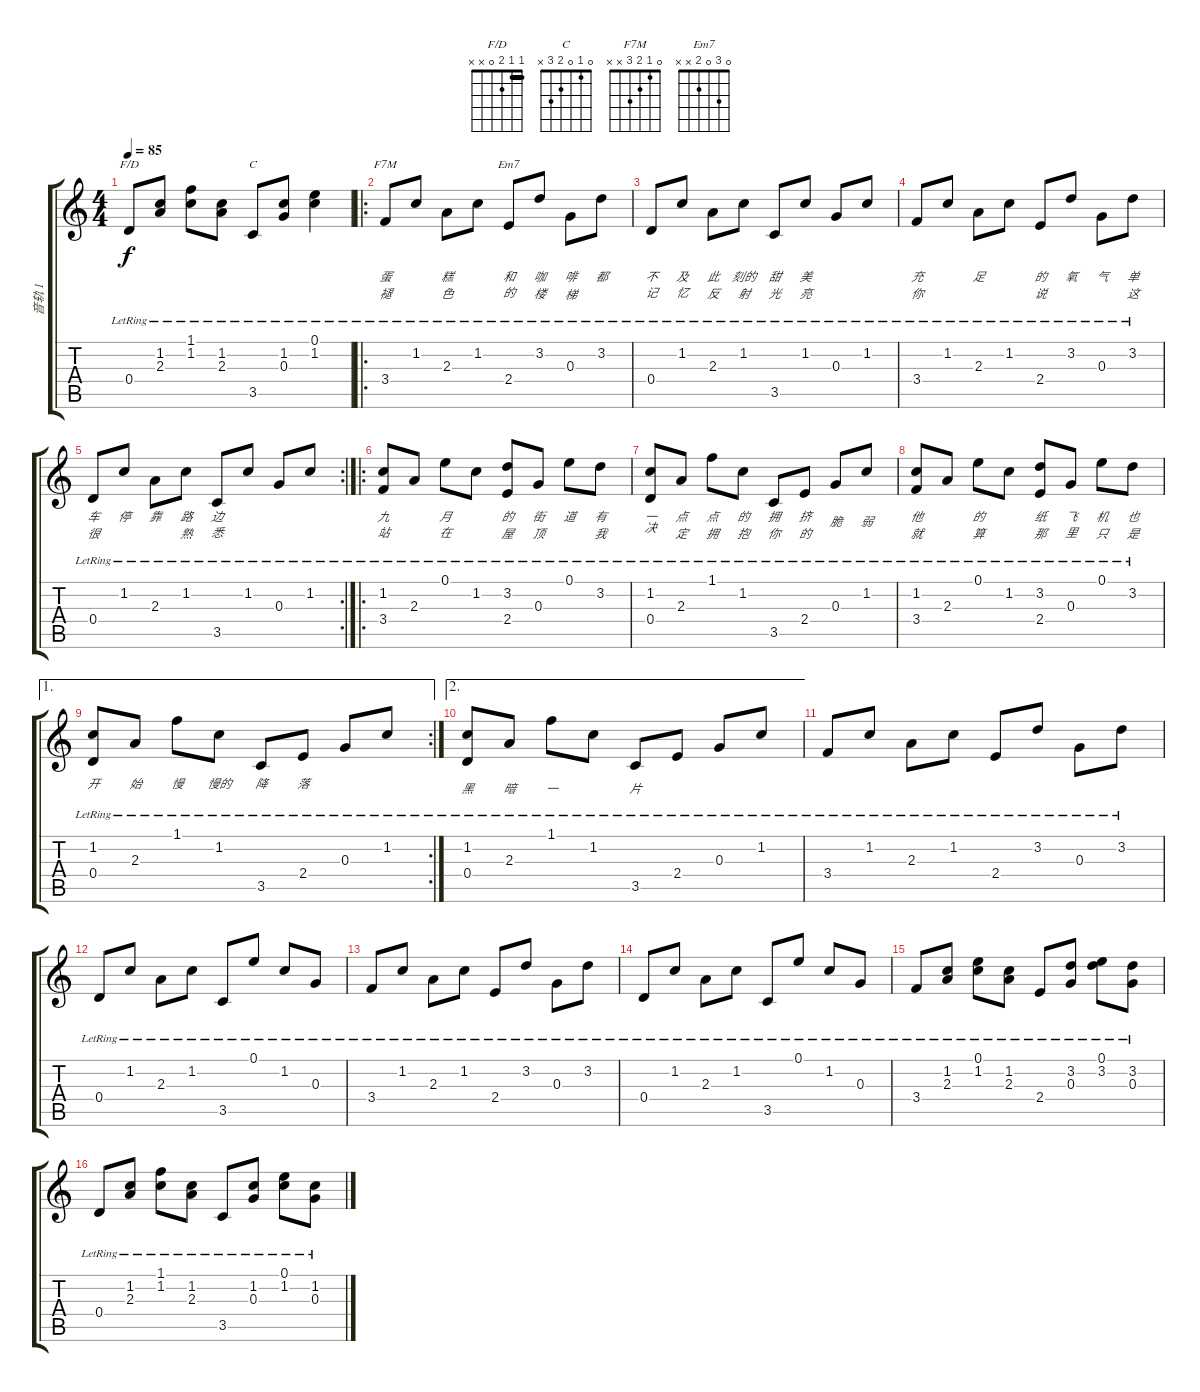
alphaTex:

\track ("音轨 1" "音轨 1") {instrument acousticguitarsteel}
\staff {score tabs}
\tuning (E4 B3 G3 D3 A2 E2) {hide}
\chord ("F/D" 1 1 2 0 x x) {barre 1}
\chord ("C" 0 1 0 2 3 x)
\chord ("F7M" 0 1 2 3 x x)
\chord ("Em7" 0 3 0 2 x x)
\ts (4 4)
\tempo 85
\clef g2
\ks c
0.4{lr}.8{ch "F/D" lyrics (0 "") lyrics (1 "") lyrics (2 "") lyrics (3 "") lyrics (4 "") dy f} (1.2{lr} 2.3{lr}).8{lyrics (0 "") lyrics (1 "") lyrics (2 "") lyrics (3 "") lyrics (4 "")} (1.1{lr} 1.2{lr}).8{lyrics (0 "") lyrics (1 "") lyrics (2 "") lyrics (3 "") lyrics (4 "")} (1.2{lr} 2.3{lr}).8{lyrics (0 "") lyrics (1 "") lyrics (2 "") lyrics (3 "") lyrics (4 "")} 3.5{lr}.8{ch "C" lyrics (0 "") lyrics (1 "") lyrics (2 "") lyrics (3 "") lyrics (4 "")} (1.2{lr} 0.3{lr}).8{lyrics (0 "") lyrics (1 "") lyrics (2 "") lyrics (3 "") lyrics (4 "")} (0.1{lr} 1.2{lr}).4{lyrics (0 "") lyrics (1 "") lyrics (2 "") lyrics (3 "") lyrics (4 "")} |
\ro
3.4{lr}.8{ch "F7M" lyrics (0 "蛋") lyrics (1 "褪") lyrics (2 "") lyrics (3 "") lyrics (4 "") volume 12} 1.2{lr}.8{lyrics (0 "") lyrics (1 "") lyrics (2 "") lyrics (3 "") lyrics (4 "")} 2.3{lr}.8{lyrics (0 "糕") lyrics (1 "色") lyrics (2 "") lyrics (3 "") lyrics (4 "")} 1.2{lr}.8{lyrics (0 "") lyrics (1 "") lyrics (2 "") lyrics (3 "") lyrics (4 "")} 2.4{lr}.8{ch "Em7" lyrics (0 "和") lyrics (1 "的") lyrics (2 "") lyrics (3 "") lyrics (4 "")} 3.2{lr}.8{lyrics (0 "咖") lyrics (1 "楼") lyrics (2 "") lyrics (3 "") lyrics (4 "")} 0.3{lr}.8{lyrics (0 "啡") lyrics (1 "梯") lyrics (2 "") lyrics (3 "") lyrics (4 "")} 3.2{lr}.8{lyrics (0 "都") lyrics (1 "") lyrics (2 "") lyrics (3 "") lyrics (4 "")} |
0.4{lr}.8{lyrics (0 "不") lyrics (1 "记") lyrics (2 "") lyrics (3 "") lyrics (4 "")} 1.2{lr}.8{lyrics (0 "及") lyrics (1 "忆") lyrics (2 "") lyrics (3 "") lyrics (4 "")} 2.3{lr}.8{lyrics (0 "此") lyrics (1 "反") lyrics (2 "") lyrics (3 "") lyrics (4 "")} 1.2{lr}.8{lyrics (0 "刻的") lyrics (1 "射") lyrics (2 "") lyrics (3 "") lyrics (4 "")} 3.5{lr}.8{lyrics (0 "甜") lyrics (1 "光") lyrics (2 "") lyrics (3 "") lyrics (4 "")} 1.2{lr}.8{lyrics (0 "美") lyrics (1 "亮") lyrics (2 "") lyrics (3 "") lyrics (4 "")} 0.3{lr}.8{lyrics (0 "") lyrics (1 "") lyrics (2 "") lyrics (3 "") lyrics (4 "")} 1.2{lr}.8{lyrics (0 "") lyrics (1 "") lyrics (2 "") lyrics (3 "") lyrics (4 "")} |
3.4{lr}.8{lyrics (0 "充") lyrics (1 "你") lyrics (2 "") lyrics (3 "") lyrics (4 "")} 1.2{lr}.8{lyrics (0 "") lyrics (1 "") lyrics (2 "") lyrics (3 "") lyrics (4 "")} 2.3{lr}.8{lyrics (0 "足") lyrics (1 "") lyrics (2 "") lyrics (3 "") lyrics (4 "")} 1.2{lr}.8{lyrics (0 "") lyrics (1 "") lyrics (2 "") lyrics (3 "") lyrics (4 "")} 2.4{lr}.8{lyrics (0 "的") lyrics (1 "说") lyrics (2 "") lyrics (3 "") lyrics (4 "")} 3.2{lr}.8{lyrics (0 "氧") lyrics (1 "") lyrics (2 "") lyrics (3 "") lyrics (4 "")} 0.3{lr}.8{lyrics (0 "气") lyrics (1 "") lyrics (2 "") lyrics (3 "") lyrics (4 "")} 3.2{lr}.8{lyrics (0 "单") lyrics (1 "这") lyrics (2 "") lyrics (3 "") lyrics (4 "")} |
\rc 2
0.4{lr}.8{lyrics (0 "车") lyrics (1 "很") lyrics (2 "") lyrics (3 "") lyrics (4 "")} 1.2{lr}.8{lyrics (0 "停") lyrics (1 "") lyrics (2 "") lyrics (3 "") lyrics (4 "")} 2.3{lr}.8{lyrics (0 "靠") lyrics (1 "") lyrics (2 "") lyrics (3 "") lyrics (4 "")} 1.2{lr}.8{lyrics (0 "路") lyrics (1 "熟") lyrics (2 "") lyrics (3 "") lyrics (4 "")} 3.5{lr}.8{lyrics (0 "边") lyrics (1 "悉") lyrics (2 "") lyrics (3 "") lyrics (4 "")} 1.2{lr}.8{lyrics (0 "") lyrics (1 "") lyrics (2 "") lyrics (3 "") lyrics (4 "")} 0.3{lr}.8{lyrics (0 "") lyrics (1 "") lyrics (2 "") lyrics (3 "") lyrics (4 "")} 1.2{lr}.8{lyrics (0 "") lyrics (1 "") lyrics (2 "") lyrics (3 "") lyrics (4 "")} |
\ro
(1.2 3.4{lr}).8{lyrics (0 "九") lyrics (1 "站") lyrics (2 "") lyrics (3 "") lyrics (4 "")} 2.3{lr}.8{lyrics (0 "") lyrics (1 "") lyrics (2 "") lyrics (3 "") lyrics (4 "")} 0.1{lr}.8{lyrics (0 "月") lyrics (1 "在") lyrics (2 "") lyrics (3 "") lyrics (4 "")} 1.2{lr}.8{lyrics (0 "") lyrics (1 "") lyrics (2 "") lyrics (3 "") lyrics (4 "")} (3.2 2.4{lr}).8{lyrics (0 "的") lyrics (1 "屋") lyrics (2 "") lyrics (3 "") lyrics (4 "")} 0.3{lr}.8{lyrics (0 "街") lyrics (1 "顶") lyrics (2 "") lyrics (3 "") lyrics (4 "")} 0.1{lr}.8{lyrics (0 "道") lyrics (1 "") lyrics (2 "") lyrics (3 "") lyrics (4 "")} 3.2{lr}.8{lyrics (0 "有") lyrics (1 "我") lyrics (2 "") lyrics (3 "") lyrics (4 "")} |
(1.2 0.4{lr}).8{lyrics (0 "一") lyrics (1 "决") lyrics (2 "") lyrics (3 "") lyrics (4 "")} 2.3{lr}.8{lyrics (0 "点") lyrics (1 "定") lyrics (2 "") lyrics (3 "") lyrics (4 "")} 1.1{lr}.8{lyrics (0 "点") lyrics (1 "拥") lyrics (2 "") lyrics (3 "") lyrics (4 "")} 1.2{lr}.8{lyrics (0 "的") lyrics (1 "抱") lyrics (2 "") lyrics (3 "") lyrics (4 "")} 3.5{lr}.8{lyrics (0 "拥") lyrics (1 "你") lyrics (2 "") lyrics (3 "") lyrics (4 "")} 2.4{lr}.8{lyrics (0 "挤") lyrics (1 "的") lyrics (2 "") lyrics (3 "") lyrics (4 "")} 0.3{lr}.8{lyrics (0 "") lyrics (1 "脆") lyrics (2 "") lyrics (3 "") lyrics (4 "")} 1.2{lr}.8{lyrics (0 "") lyrics (1 "弱") lyrics (2 "") lyrics (3 "") lyrics (4 "")} |
(1.2 3.4{lr}).8{lyrics (0 "他") lyrics (1 "就") lyrics (2 "") lyrics (3 "") lyrics (4 "")} 2.3{lr}.8{lyrics (0 "") lyrics (1 "") lyrics (2 "") lyrics (3 "") lyrics (4 "")} 0.1{lr}.8{lyrics (0 "的") lyrics (1 "算") lyrics (2 "") lyrics (3 "") lyrics (4 "")} 1.2{lr}.8{lyrics (0 "") lyrics (1 "") lyrics (2 "") lyrics (3 "") lyrics (4 "")} (3.2 2.4{lr}).8{lyrics (0 "纸") lyrics (1 "那") lyrics (2 "") lyrics (3 "") lyrics (4 "")} 0.3{lr}.8{lyrics (0 "飞") lyrics (1 "里") lyrics (2 "") lyrics (3 "") lyrics (4 "")} 0.1{lr}.8{lyrics (0 "机") lyrics (1 "只") lyrics (2 "") lyrics (3 "") lyrics (4 "")} 3.2{lr}.8{lyrics (0 "也") lyrics (1 "是") lyrics (2 "") lyrics (3 "") lyrics (4 "")} |
\ae 1
\rc 2
(1.2 0.4{lr}).8{lyrics (0 "开") lyrics (1 "") lyrics (2 "") lyrics (3 "") lyrics (4 "")} 2.3{lr}.8{lyrics (0 "始") lyrics (1 "") lyrics (2 "") lyrics (3 "") lyrics (4 "")} 1.1{lr}.8{lyrics (0 "慢") lyrics (1 "") lyrics (2 "") lyrics (3 "") lyrics (4 "")} 1.2{lr}.8{lyrics (0 "慢的") lyrics (1 "") lyrics (2 "") lyrics (3 "") lyrics (4 "")} 3.5{lr}.8{lyrics (0 "降") lyrics (1 "") lyrics (2 "") lyrics (3 "") lyrics (4 "")} 2.4{lr}.8{lyrics (0 "落") lyrics (1 "") lyrics (2 "") lyrics (3 "") lyrics (4 "")} 0.3{lr}.8{lyrics (0 "") lyrics (1 "") lyrics (2 "") lyrics (3 "") lyrics (4 "")} 1.2{lr}.8{lyrics (0 "") lyrics (1 "") lyrics (2 "") lyrics (3 "") lyrics (4 "")} |
\ae 2
(1.2 0.4{lr}).8{lyrics (0 "") lyrics (1 "黑") lyrics (2 "") lyrics (3 "") lyrics (4 "")} 2.3{lr}.8{lyrics (0 "") lyrics (1 "暗") lyrics (2 "") lyrics (3 "") lyrics (4 "")} 1.1{lr}.8{lyrics (0 "") lyrics (1 "一") lyrics (2 "") lyrics (3 "") lyrics (4 "")} 1.2{lr}.8{lyrics (0 "") lyrics (1 "") lyrics (2 "") lyrics (3 "") lyrics (4 "")} 3.5{lr}.8{lyrics (0 "") lyrics (1 "片") lyrics (2 "") lyrics (3 "") lyrics (4 "")} 2.4{lr}.8{lyrics (0 "") lyrics (1 "") lyrics (2 "") lyrics (3 "") lyrics (4 "")} 0.3{lr}.8{lyrics (0 "") lyrics (1 "") lyrics (2 "") lyrics (3 "") lyrics (4 "")} 1.2{lr}.8{lyrics (0 "") lyrics (1 "") lyrics (2 "") lyrics (3 "") lyrics (4 "")} |
3.4{lr}.8{lyrics (0 "") lyrics (1 "") lyrics (2 "") lyrics (3 "") lyrics (4 "") volume 7} 1.2{lr}.8{lyrics (0 "") lyrics (1 "") lyrics (2 "") lyrics (3 "") lyrics (4 "")} 2.3{lr}.8{lyrics (0 "") lyrics (1 "") lyrics (2 "") lyrics (3 "") lyrics (4 "")} 1.2{lr}.8{lyrics (0 "") lyrics (1 "") lyrics (2 "") lyrics (3 "") lyrics (4 "")} 2.4{lr}.8{lyrics (0 "") lyrics (1 "") lyrics (2 "") lyrics (3 "") lyrics (4 "")} 3.2{lr}.8{lyrics (0 "") lyrics (1 "") lyrics (2 "") lyrics (3 "") lyrics (4 "")} 0.3{lr}.8{lyrics (0 "") lyrics (1 "") lyrics (2 "") lyrics (3 "") lyrics (4 "")} 3.2{lr}.8{lyrics (0 "") lyrics (1 "") lyrics (2 "") lyrics (3 "") lyrics (4 "")} |
0.4{lr}.8{lyrics (0 "") lyrics (1 "") lyrics (2 "") lyrics (3 "") lyrics (4 "")} 1.2{lr}.8{lyrics (0 "") lyrics (1 "") lyrics (2 "") lyrics (3 "") lyrics (4 "")} 2.3{lr}.8{lyrics (0 "") lyrics (1 "") lyrics (2 "") lyrics (3 "") lyrics (4 "")} 1.2{lr}.8{lyrics (0 "") lyrics (1 "") lyrics (2 "") lyrics (3 "") lyrics (4 "")} 3.5{lr}.8{lyrics (0 "") lyrics (1 "") lyrics (2 "") lyrics (3 "") lyrics (4 "")} 0.1{lr}.8{lyrics (0 "") lyrics (1 "") lyrics (2 "") lyrics (3 "") lyrics (4 "")} 1.2{lr}.8{lyrics (0 "") lyrics (1 "") lyrics (2 "") lyrics (3 "") lyrics (4 "")} 0.3{lr}.8{lyrics (0 "") lyrics (1 "") lyrics (2 "") lyrics (3 "") lyrics (4 "")} |
3.4{lr}.8{lyrics (0 "") lyrics (1 "") lyrics (2 "") lyrics (3 "") lyrics (4 "")} 1.2{lr}.8{lyrics (0 "") lyrics (1 "") lyrics (2 "") lyrics (3 "") lyrics (4 "")} 2.3{lr}.8{lyrics (0 "") lyrics (1 "") lyrics (2 "") lyrics (3 "") lyrics (4 "")} 1.2{lr}.8{lyrics (0 "") lyrics (1 "") lyrics (2 "") lyrics (3 "") lyrics (4 "")} 2.4{lr}.8{lyrics (0 "") lyrics (1 "") lyrics (2 "") lyrics (3 "") lyrics (4 "")} 3.2{lr}.8{lyrics (0 "") lyrics (1 "") lyrics (2 "") lyrics (3 "") lyrics (4 "")} 0.3{lr}.8{lyrics (0 "") lyrics (1 "") lyrics (2 "") lyrics (3 "") lyrics (4 "")} 3.2{lr}.8{lyrics (0 "") lyrics (1 "") lyrics (2 "") lyrics (3 "") lyrics (4 "")} |
0.4{lr}.8{lyrics (0 "") lyrics (1 "") lyrics (2 "") lyrics (3 "") lyrics (4 "")} 1.2{lr}.8{lyrics (0 "") lyrics (1 "") lyrics (2 "") lyrics (3 "") lyrics (4 "")} 2.3{lr}.8{lyrics (0 "") lyrics (1 "") lyrics (2 "") lyrics (3 "") lyrics (4 "")} 1.2{lr}.8{lyrics (0 "") lyrics (1 "") lyrics (2 "") lyrics (3 "") lyrics (4 "")} 3.5{lr}.8{lyrics (0 "") lyrics (1 "") lyrics (2 "") lyrics (3 "") lyrics (4 "")} 0.1{lr}.8{lyrics (0 "") lyrics (1 "") lyrics (2 "") lyrics (3 "") lyrics (4 "")} 1.2{lr}.8{lyrics (0 "") lyrics (1 "") lyrics (2 "") lyrics (3 "") lyrics (4 "")} 0.3{lr}.8{lyrics (0 "") lyrics (1 "") lyrics (2 "") lyrics (3 "") lyrics (4 "")} |
3.4{lr}.8{lyrics (0 "") lyrics (1 "") lyrics (2 "") lyrics (3 "") lyrics (4 "")} (1.2{lr} 2.3{lr}).8{lyrics (0 "") lyrics (1 "") lyrics (2 "") lyrics (3 "") lyrics (4 "")} (0.1{lr} 1.2{lr}).8{lyrics (0 "") lyrics (1 "") lyrics (2 "") lyrics (3 "") lyrics (4 "")} (1.2{lr} 2.3{lr}).8{lyrics (0 "") lyrics (1 "") lyrics (2 "") lyrics (3 "") lyrics (4 "")} 2.4{lr}.8{lyrics (0 "") lyrics (1 "") lyrics (2 "") lyrics (3 "") lyrics (4 "")} (3.2{lr} 0.3{lr}).8{lyrics (0 "") lyrics (1 "") lyrics (2 "") lyrics (3 "") lyrics (4 "")} (0.1{lr} 3.2{lr}).8{lyrics (0 "") lyrics (1 "") lyrics (2 "") lyrics (3 "") lyrics (4 "")} (3.2{lr} 0.3{lr}).8{lyrics (0 "") lyrics (1 "") lyrics (2 "") lyrics (3 "") lyrics (4 "")} |
0.4{lr}.8{lyrics (0 "") lyrics (1 "") lyrics (2 "") lyrics (3 "") lyrics (4 "")} (1.2{lr} 2.3{lr}).8{lyrics (0 "") lyrics (1 "") lyrics (2 "") lyrics (3 "") lyrics (4 "")} (1.1{lr} 1.2{lr}).8{lyrics (0 "") lyrics (1 "") lyrics (2 "") lyrics (3 "") lyrics (4 "")} (1.2{lr} 2.3{lr}).8{lyrics (0 "") lyrics (1 "") lyrics (2 "") lyrics (3 "") lyrics (4 "")} 3.5{lr}.8{lyrics (0 "") lyrics (1 "") lyrics (2 "") lyrics (3 "") lyrics (4 "")} (1.2{lr} 0.3{lr}).8{lyrics (0 "") lyrics (1 "") lyrics (2 "") lyrics (3 "") lyrics (4 "")} (0.1{lr} 1.2{lr}).8{lyrics (0 "") lyrics (1 "") lyrics (2 "") lyrics (3 "") lyrics (4 "")} (1.2{lr} 0.3{lr}).8{lyrics (0 "") lyrics (1 "") lyrics (2 "") lyrics (3 "") lyrics (4 "")}
